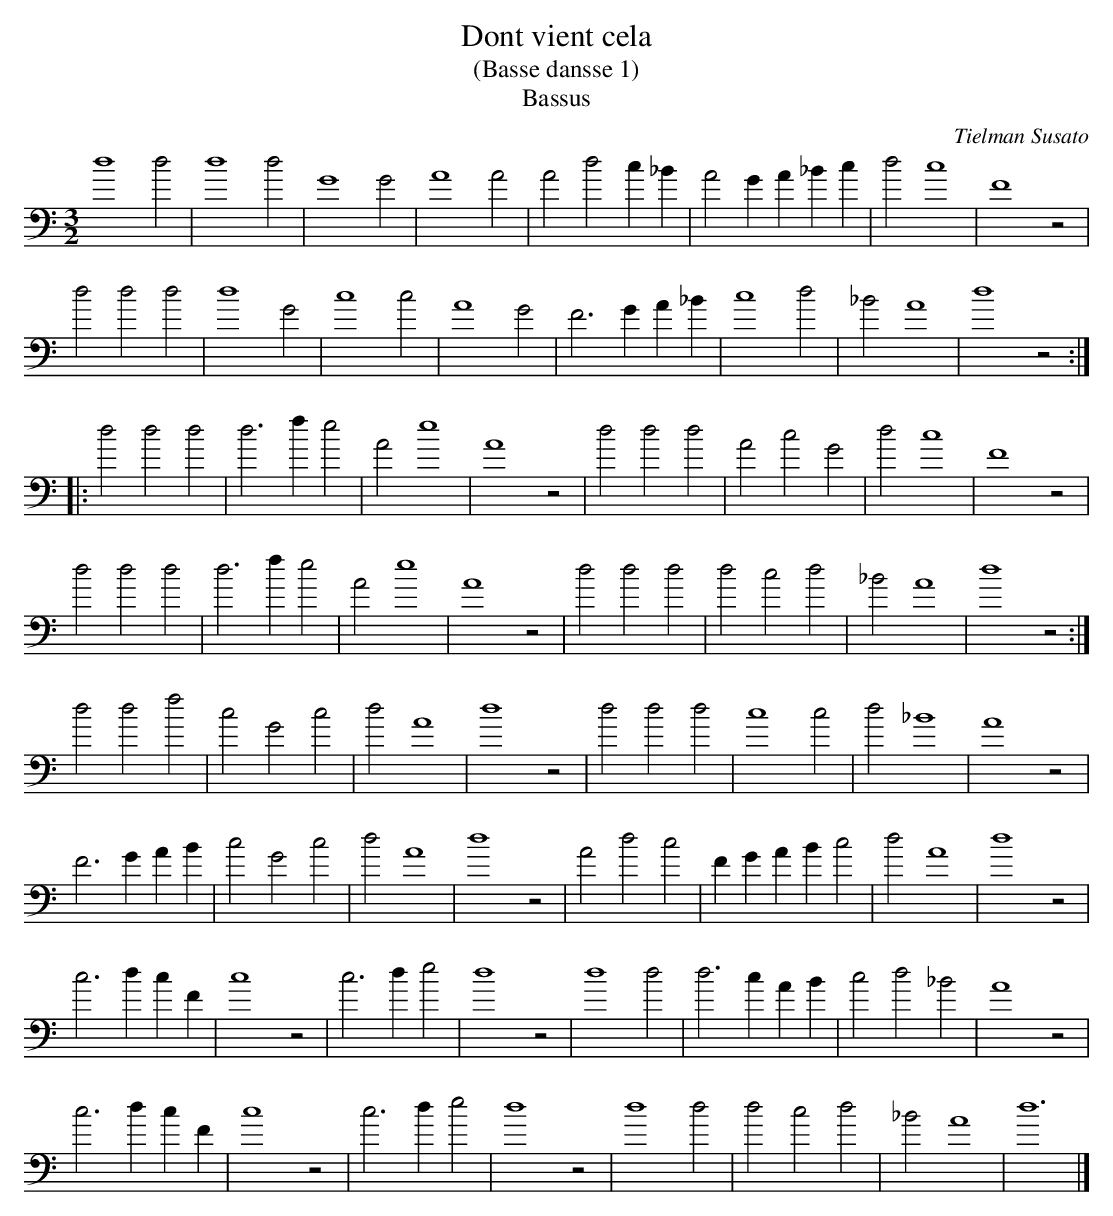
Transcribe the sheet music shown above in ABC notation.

X:1
T:Dont vient cela
T:(Basse dansse 1)
C:Tielman Susato
M:3/2
L:1/2
T:Bassus
K:C bass
d2d|d2d|G2G|A2A|Adc/2_B/2|AG/2A/2 _B/2c/2|dc2|F2z|
ddd|d2G|c2c|A2G|F>G A/2_B/2|c2d|_BA2|d2z:|
|:ddd|d>fe|Ae2|A2z|ddd|AcG|dc2|F2z|
ddd|d>fe|Ae2|A2z|ddd|dcd|_BA2|d2z:|
ddf|cGc|dA2|d2z|ddd|c2c|d_B2|A2z|
F>G A/2B/2|cGc|dA2|d2z|Adc|F/2G/2A/2B/2c|dA2|d2z|
c>d c/2F/2|c2z|c>de|d2z|d2d|d>c A/2B/2|cd_B|A2z|
c>d c/2F/2|c2z|c>de|d2z|d2d|dcd|_BA2|d3|]
